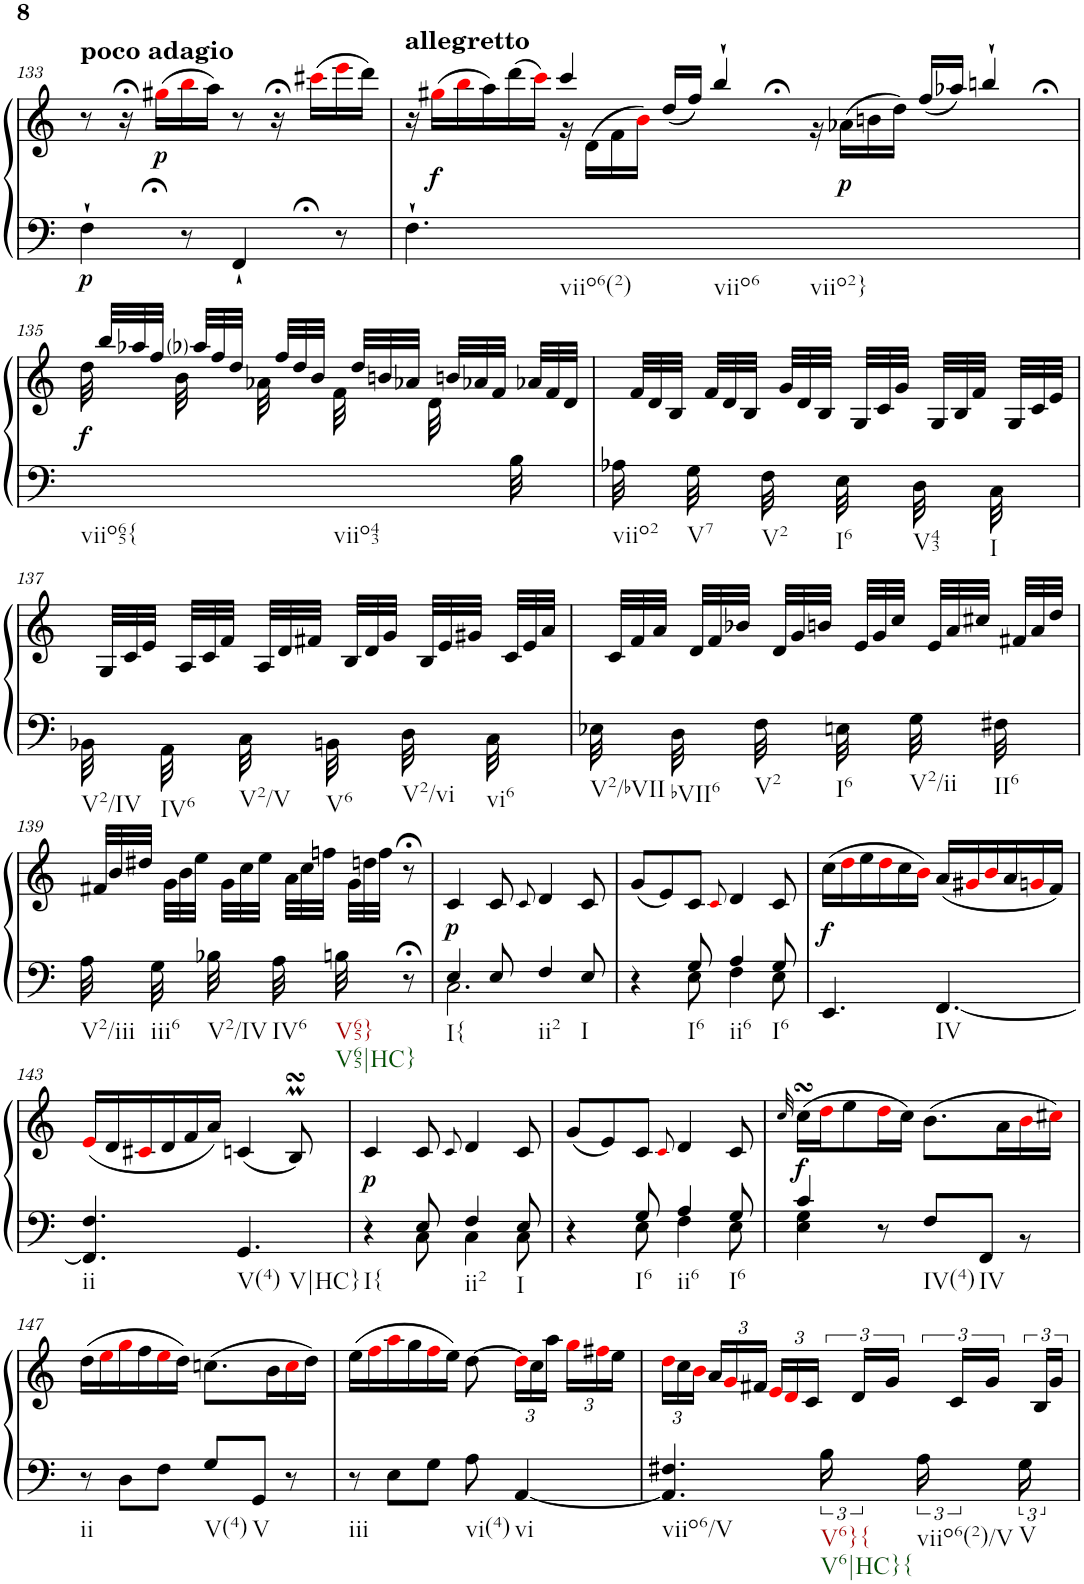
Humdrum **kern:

**kern	**kern	**dynam
*part1	*part1	*part1
*staff2	*staff1	*staff1/2
*I"Harpsichord	*	*
*I'Hch.	*	*
!!LO:PB:g=z
*clefF4	*clefG2	*
*k[]	*k[]	*
*M6/8	*M6/8	*
=133	=133	=133
!	!LO:TX:a:B:t=poco adagio	!
!	!	!LO:DY:b=2
4F;<`\	8r	p
.	16r;<	.
!	!	!LO:DY:b
.	(>16gg#Xi\LL	p
8r	16bbi\	.
.	16aa\JJ)	.
4FF;<`/	8r	.
.	16r;<	.
.	(>16ccc#Xi\LL	.
8r	16eeei\	.
.	16ddd\JJ)	.
=134	=134	=134
*	*^	*
!	!LO:TX:a:B:t=allegretto	!	!
4.F`\	16r	4.ryy	.
!	!	!	!LO:DY:b
.	(>16gg#Xi\LL	.	f
.	16bbi\	.	.
.	16aa\)	.	.
.	(>16ddd\	.	.
.	16ccci\JJ)	.	.
!LO:TX:b:t=viio6(2)	!	!	!
4ryy	4ccc/	16r	.
.	.	(>16d\LL	.
.	.	16f\	.
.	.	16bi\JJ)	.
8ryy	(<16dd/LL	8ryy	.
.	16ff/JJ)	.	.
!LO:TX:b:t=viio6	!	!	!
4ryy	4bb`>/	4.ryy	.
8ryy	8r;<yy	.	.
!LO:TX:b:t=viio2}	!	!	!
4ryy	4ryy	16r	.
!	!	!	!LO:DY:b
.	.	(>16a-X\LL	p
.	.	16bn\	.
.	.	16dd\JJ)	.
8ryy	(<16ff/LL	2ryy	.
.	16aa-X/JJ)	.	.
4ryy	4bbn`>/	.	.
8ryy	8r;<yy	.	.
*	*v	*v	*
!!LO:LB:g=z
=135	=135	=135
*^	*	*
!LO:TX:b:t=viio65{	!	!	!
!LO:TX:b:t=viio43	!	!	!
!	!	!	!LO:DY:b
8ryy	2.ryy	32dd\	f
.	.	32bb/LLL	.
.	.	32aa-X/	.
.	.	32ff/JJJ	.
.	.	32b\	.
.	.	32aa-j/LLL	.
.	.	32ff/	.
.	.	32dd/JJJ	.
.	.	32a-X\	.
.	.	32ff/LLL	.
.	.	32dd/	.
.	.	32b/JJJ	.
.	.	32f\	.
.	.	32dd/LLL	.
.	.	32bn/	.
.	.	32a-X/JJJ	.
.	.	32d\	.
.	.	32bn/LLL	.
.	.	32a-X/	.
.	.	32f/JJJ	.
32B\	.	32ryy	.
16.ryy	.	32a-X/LLL	.
.	.	32f/	.
.	.	32d/JJJ	.
*v	*v	*	*
=136	=136	=136
!LO:TX:b:t=viio2	!	!
32A-X\	32ryy	.
16.ryy	32f/LLL	.
.	32d/	.
.	32B/JJJ	.
!LO:TX:b:t=V7	!	!
32G\	32ryy	.
16.ryy	32f/LLL	.
.	32d/	.
.	32B/JJJ	.
!LO:TX:b:t=V2	!	!
32F\	32ryy	.
16.ryy	32g/LLL	.
.	32d/	.
.	32B/JJJ	.
!LO:TX:b:t=I6	!	!
32E\	32ryy	.
16.ryy	32G/LLL	.
.	32c/	.
.	32g/JJJ	.
!LO:TX:b:t=V43	!	!
32D\	32ryy	.
16.ryy	32G/LLL	.
.	32B/	.
.	32f/JJJ	.
!LO:TX:b:t=I	!	!
32C\	32ryy	.
16.ryy	32G/LLL	.
.	32c/	.
.	32e/JJJ	.
!!LO:LB:g=z
=137	=137	=137
!LO:TX:b:t=V2/IV	!	!
32BB-X\	32ryy	.
16.ryy	32G/LLL	.
.	32c/	.
.	32e/JJJ	.
!LO:TX:b:t=IV6	!	!
32AA\	32ryy	.
16.ryy	32A/LLL	.
.	32c/	.
.	32f/JJJ	.
!LO:TX:b:t=V2/V	!	!
32C\	32ryy	.
16.ryy	32A/LLL	.
.	32d/	.
.	32f#X/JJJ	.
!LO:TX:b:t=V6	!	!
32BBn\	32ryy	.
16.ryy	32B/LLL	.
.	32d/	.
.	32g/JJJ	.
!LO:TX:b:t=V2/vi	!	!
32D\	32ryy	.
16.ryy	32B/LLL	.
.	32e/	.
.	32g#X/JJJ	.
!LO:TX:b:t=vi6	!	!
32C\	32ryy	.
16.ryy	32c/LLL	.
.	32e/	.
.	32a/JJJ	.
=138	=138	=138
!LO:TX:b:t=V2/bVII	!	!
32E-X\	32ryy	.
16.ryy	32c/LLL	.
.	32f/	.
.	32a/JJJ	.
!LO:TX:b:t=bVII6	!	!
32D\	32ryy	.
16.ryy	32d/LLL	.
.	32f/	.
.	32b-X/JJJ	.
!LO:TX:b:t=V2	!	!
32F\	32ryy	.
16.ryy	32d/LLL	.
.	32g/	.
.	32bn/JJJ	.
!LO:TX:b:t=I6	!	!
32En\	32ryy	.
16.ryy	32e/LLL	.
.	32g/	.
.	32cc/JJJ	.
!LO:TX:b:t=V2/ii	!	!
32G\	32ryy	.
16.ryy	32e/LLL	.
.	32a/	.
.	32cc#X/JJJ	.
!LO:TX:b:t=II6	!	!
32F#X\	32ryy	.
16.ryy	32f#X/LLL	.
.	32a/	.
.	32dd/JJJ	.
!!LO:LB:g=z
=139	=139	=139
!LO:TX:b:t=V2/iii	!	!
32A\	32ryy	.
16.ryy	32f#X/LLL	.
.	32b/	.
.	32dd#X/JJJ	.
!LO:TX:b:t=iii6	!	!
32G\	32ryy	.
16.ryy	32g\LLL	.
.	32b\	.
.	32ee\JJJ	.
!LO:TX:b:t=V2/IV	!	!
32B-X\	32ryy	.
16.ryy	32g\LLL	.
.	32cc\	.
.	32ee\JJJ	.
!LO:TX:b:t=IV6	!	!
32A\	32ryy	.
16.ryy	32a\LLL	.
.	32cc\	.
.	32ffn\JJJ	.
!LO:TX:b:t=V65}	!	!
!LO:TX:b:t=V65|HC}	!	!
32Bn\	32ryy	.
16.ryy	32g\LLL	.
.	32ddn\	.
.	32ff\JJJ	.
8r;<	8r;<	.
=140	=140	=140
*^	*	*
!LO:TX:b:t=I{	!	!	!
!	!	!	!LO:DY:b
4E/	2.C\	4c/	p
8E/	.	8c/	.
.	.	8qc/	.
!LO:TX:b:t=ii2	!	!	!
4F/	.	4d/	.
!LO:TX:b:t=I	!	!	!
8E/	.	8c/	.
=141	=141	=141	=141
4r	4ryy	(<8g/L	.
.	.	8e/)	.
!LO:TX:b:t=I6	!	!	!
8G/	8E\	8c/J	.
.	.	8qci/	.
!LO:TX:b:t=ii6	!	!	!
4A/	4F\	4d/	.
!LO:TX:b:t=I6	!	!	!
8G/	8E\	8c/	.
=142	=142	=142	=142
!	!	!	!LO:DY:b
*v	*v	*	*
4.EE/	(>16cc\LL	f
.	16ddi\	.
.	16ee\	.
.	16ddi\	.
.	16cc\	.
.	16bi\JJ)	.
!LO:TX:b:t=IV	!	!
[4.FF/	(<16a/LL	.
.	16g#Xi/	.
.	16bi/	.
.	16a/	.
.	16gni/	.
.	16f/JJ)	.
!!LO:LB:g=z
=143	=143	=143
!LO:TX:b:t=ii	!	!
4.FF/] 4.F/	(<16ei/LL	.
.	16d/	.
.	16c#Xi/	.
.	16d/	.
.	16f/	.
.	16a/JJ)	.
!LO:TX:b:t=V(4)	!	!
!LO:TX:b:t=V|HC}	!	!
4.GG/	(<4cn/	.
.	8BmsSsS/)	.
=144	=144	=144
*^	*	*
!LO:TX:b:t=I{	!	!	!
!	!	!	!LO:DY:b
4r	4ryy	4c/	p
8E/	8C\	8c/	.
.	.	8qc/	.
!LO:TX:b:t=ii2	!	!	!
4F/	4C\	4d/	.
!LO:TX:b:t=I	!	!	!
8E/	8C\	8c/	.
=145	=145	=145	=145
4r	4ryy	(<8g/L	.
.	.	8e/)	.
!LO:TX:b:t=I6	!	!	!
8G/	8E\	8c/J	.
.	.	8qci/	.
!LO:TX:b:t=ii6	!	!	!
4A/	4F\	4d/	.
!LO:TX:b:t=I6	!	!	!
8G/	8E\	8c/	.
=146	=146	=146	=146
.	.	32qcc/	.
!	!	!	!LO:DY:b
4c/	4E\ 4G\	(>16ccsSSs\LL	f
.	.	16ddi\J	.
.	.	8ee\	.
8r	8ryy	16ddi\L	.
.	.	16cc\JJ)	.
!LO:TX:b:t=IV(4)	!	!	!
!LO:TX:b:t=IV	!	!	!
4.ryy	8F/L	(>8.b\L	.
.	8FF/J	.	.
.	.	16a\L	.
.	8r	16bi\	.
.	.	16cc#Xi\JJ)	.
*v	*v	*	*
!!LO:LB:g=z
=147	=147	=147
!LO:TX:b:t=ii	!	!
8r	(>16dd\LL	.
.	16eei\	.
8D\L	16ggi\	.
.	16ff\	.
8F\J	16eei\	.
.	16dd\JJ)	.
!LO:TX:b:t=V(4)	!	!
8G/L	(>8.ccn\L	.
!LO:TX:b:t=V	!	!
8GG/J	.	.
.	16b\L	.
8r	16cci\	.
.	16dd\JJ)	.
=148	=148	=148
!LO:TX:b:t=iii	!	!
8r	(>16ee\LL	.
.	16ffi\	.
8E\L	16aai\	.
.	16gg\	.
8G\J	16ffi\	.
.	16ee\JJ)	.
!LO:TX:b:t=vi(4)	!	!
8A\	[8dd\	.
*	*Xbrackettup	*
!LO:TX:b:t=vi	!	!
[4AA/	24ddi\LL]	.
.	24cc\	.
.	24aa\JJ	.
.	24ggi\LL	.
.	24ff#Xi\	.
.	24ee\JJ	.
=149	=149	=149
!LO:TX:b:t=viio6/V	!	!
4.AA/] 4.F#X/	24ddi\LL	.
.	24cc\	.
.	24bi\JJ	.
.	24a/LL	.
.	24gi/	.
.	24f#X/JJ	.
.	24ei/LL	.
.	24di/	.
.	24c/JJ	.
*	*brackettup	*
!LO:TX:b:t=V6}{	!	!
!LO:TX:b:t=V6|HC}{	!	!
24B\	24ryy	.
12ryy	24d/LL	.
.	24g/JJ	.
!LO:TX:b:t=viio6(2)/V	!	!
24A\	24ryy	.
12ryy	24c/LL	.
.	24g/JJ	.
!LO:TX:b:t=V	!	!
24G\	24ryy	.
12ryy	24B/LL	.
.	24g/JJ	.
=	=	=
*-	*-	*-
